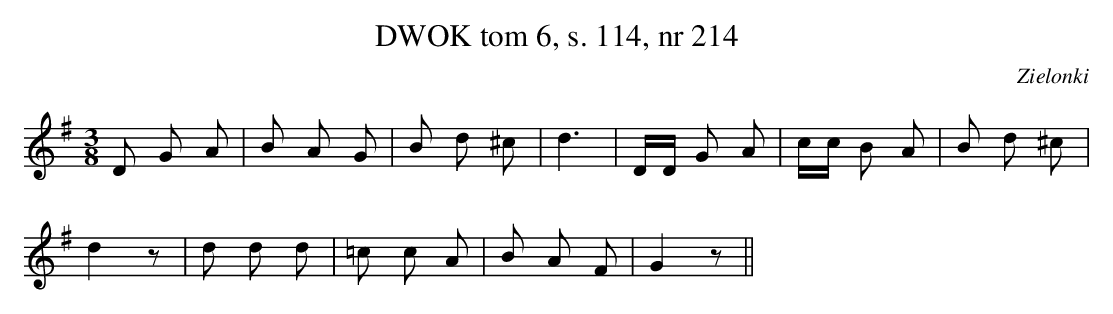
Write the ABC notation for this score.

X:1
T:DWOK tom 6, s. 114, nr 214
O:Zielonki
L:1/16
M:3/8
K:G
D2 G2 A2|B2 A2 G2|B2 d2 ^c2|d6|DD G2 A2|cc B2 A2|B2 d2 ^c2|
d4 z2|d2 d2 d2|=c2 c2 A2|B2 A2 F2|G4 z2||
